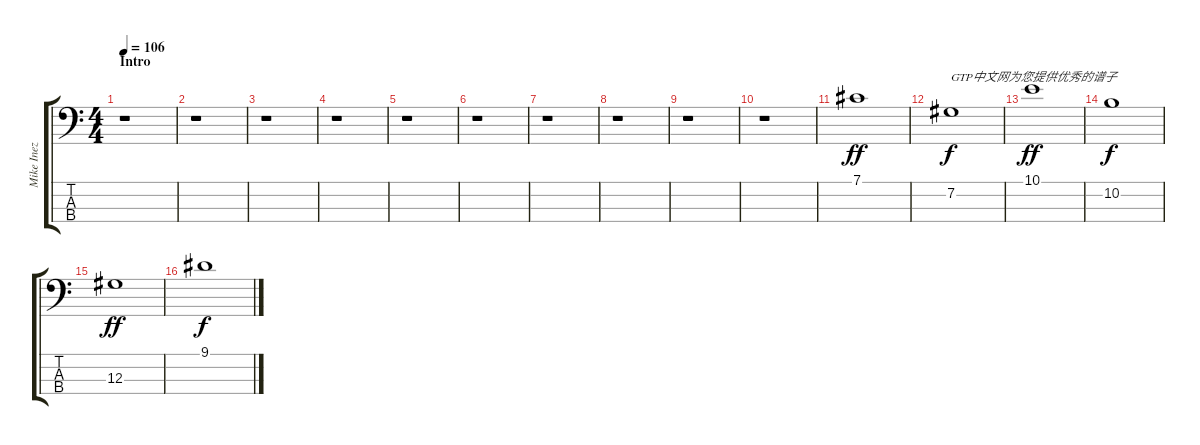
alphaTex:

\track ("Mike Inez" "Mike Inez") {instrument electricbassfinger}
\staff {score tabs}
\tuning (Gb2 Db2 Ab1 Eb1) {hide}
\ts (4 4)
\section ("" "Intro")
\tempo 106
\clef f4
\ks c
r.1{dy ff instrument electricbassfinger} |
r.1 |
r.1 |
r.1 |
r.1 |
r.1 |
r.1 |
r.1 |
r.1 |
r.1 |
7.1.1 |
7.2.1{txt "GTP中文网为您提供优秀的谱子" dy f} |
10.1.1{dy ff} |
10.2.1{dy f} |
12.3.1{dy ff} |
9.1.1{dy f}
